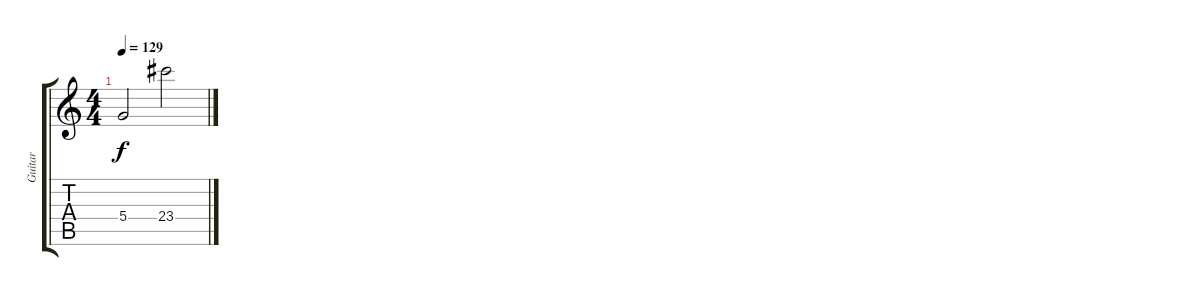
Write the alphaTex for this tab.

\track ("Guitar" "Guitar") {instrument overdrivenguitar}
\staff {score tabs}
\tuning (E4 B3 G3 D3 A2 E2) {hide}
\ts (4 4)
\tempo 129
\clef g2
\ks c
5.4.2{dy f} 23.4.2
